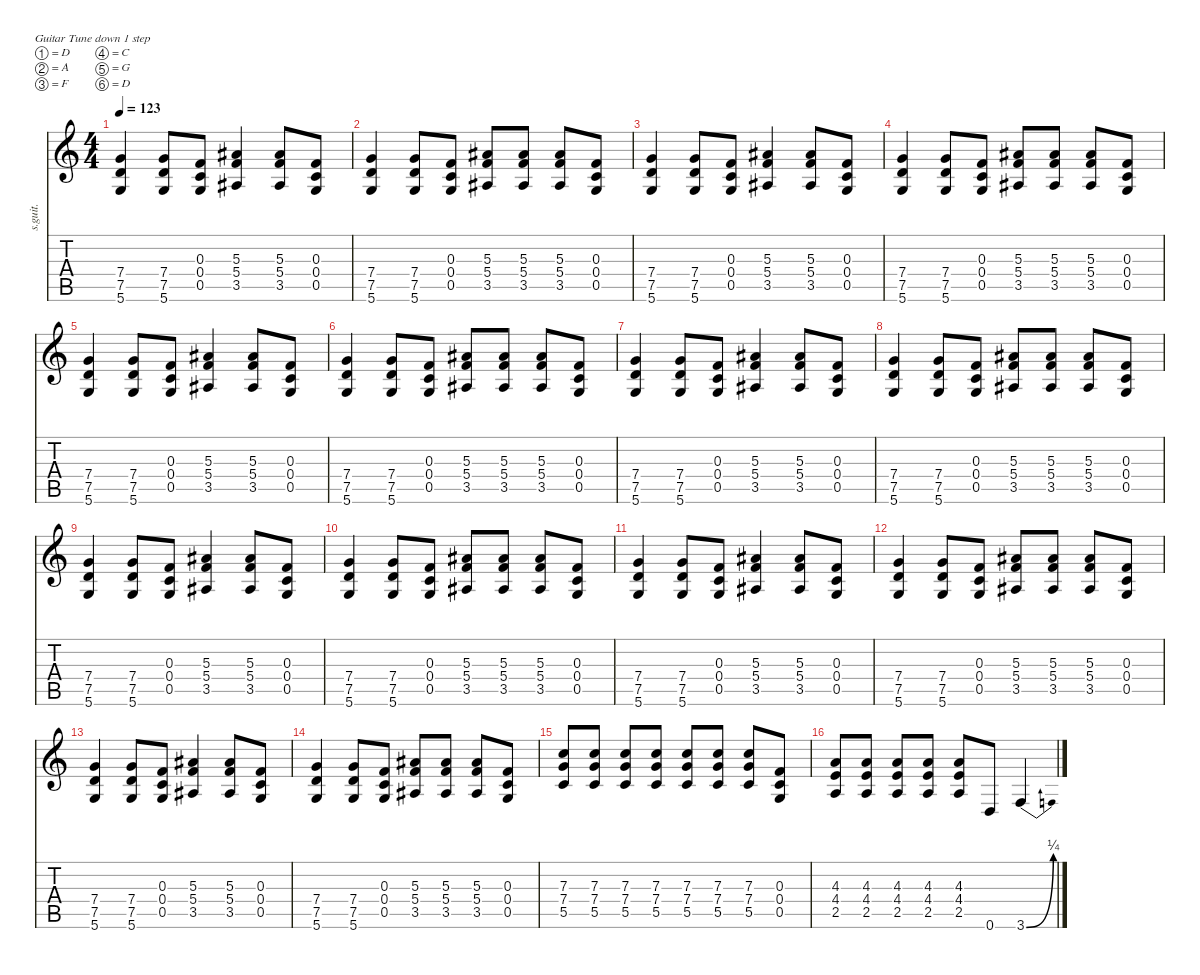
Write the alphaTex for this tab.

\defaultSystemsLayout 4
\hideDynamics
\bracketExtendMode nobrackets
\track ("Kurt Cobain" "s.guit.") {instrument distortionguitar}
\staff {score tabs}
\tuning (D4 A3 F3 C3 G2 D2)
\ts (4 4)
\tempo 123
\clef g2
\ks c
(7.4 7.5 5.6).4{lyrics (0 "") lyrics (1 "") lyrics (2 "") lyrics (3 "") lyrics (4 "") dy fff} (7.4 7.5 5.6).8{lyrics (0 "") lyrics (1 "") lyrics (2 "") lyrics (3 "") lyrics (4 "")} (0.3 0.4 0.5).8{lyrics (0 "") lyrics (1 "") lyrics (2 "") lyrics (3 "") lyrics (4 "")} (5.3{acc #} 5.4 3.5{acc #}).4{lyrics (0 "") lyrics (1 "") lyrics (2 "") lyrics (3 "") lyrics (4 "")} (5.3{acc #} 5.4 3.5{acc #}).8{lyrics (0 "") lyrics (1 "") lyrics (2 "") lyrics (3 "") lyrics (4 "")} (0.3 0.4 0.5).8{lyrics (0 "") lyrics (1 "") lyrics (2 "") lyrics (3 "") lyrics (4 "")} |
(7.4 7.5 5.6).4{lyrics (0 "") lyrics (1 "") lyrics (2 "") lyrics (3 "") lyrics (4 "")} (7.4 7.5 5.6).8{lyrics (0 "") lyrics (1 "") lyrics (2 "") lyrics (3 "") lyrics (4 "")} (0.3 0.4 0.5).8{lyrics (0 "") lyrics (1 "") lyrics (2 "") lyrics (3 "") lyrics (4 "")} (5.3{acc #} 5.4 3.5{acc #}).8{lyrics (0 "") lyrics (1 "") lyrics (2 "") lyrics (3 "") lyrics (4 "")} (5.3{acc #} 5.4 3.5{acc #}).8{lyrics (0 "") lyrics (1 "") lyrics (2 "") lyrics (3 "") lyrics (4 "")} (5.3{acc #} 5.4 3.5{acc #}).8{lyrics (0 "") lyrics (1 "") lyrics (2 "") lyrics (3 "") lyrics (4 "")} (0.3 0.4 0.5).8{lyrics (0 "") lyrics (1 "") lyrics (2 "") lyrics (3 "") lyrics (4 "")} |
(7.4 7.5 5.6).4{lyrics (0 "") lyrics (1 "") lyrics (2 "") lyrics (3 "") lyrics (4 "")} (7.4 7.5 5.6).8{lyrics (0 "") lyrics (1 "") lyrics (2 "") lyrics (3 "") lyrics (4 "")} (0.3 0.4 0.5).8{lyrics (0 "") lyrics (1 "") lyrics (2 "") lyrics (3 "") lyrics (4 "")} (5.3{acc #} 5.4 3.5{acc #}).4{lyrics (0 "") lyrics (1 "") lyrics (2 "") lyrics (3 "") lyrics (4 "")} (5.3{acc #} 5.4 3.5{acc #}).8{lyrics (0 "") lyrics (1 "") lyrics (2 "") lyrics (3 "") lyrics (4 "")} (0.3 0.4 0.5).8{lyrics (0 "") lyrics (1 "") lyrics (2 "") lyrics (3 "") lyrics (4 "")} |
(7.4 7.5 5.6).4{lyrics (0 "") lyrics (1 "") lyrics (2 "") lyrics (3 "") lyrics (4 "")} (7.4 7.5 5.6).8{lyrics (0 "") lyrics (1 "") lyrics (2 "") lyrics (3 "") lyrics (4 "")} (0.3 0.4 0.5).8{lyrics (0 "") lyrics (1 "") lyrics (2 "") lyrics (3 "") lyrics (4 "")} (5.3{acc #} 5.4 3.5{acc #}).8{lyrics (0 "") lyrics (1 "") lyrics (2 "") lyrics (3 "") lyrics (4 "")} (5.3{acc #} 5.4 3.5{acc #}).8{lyrics (0 "") lyrics (1 "") lyrics (2 "") lyrics (3 "") lyrics (4 "")} (5.3{acc #} 5.4 3.5{acc #}).8{lyrics (0 "") lyrics (1 "") lyrics (2 "") lyrics (3 "") lyrics (4 "")} (0.3 0.4 0.5).8{lyrics (0 "") lyrics (1 "") lyrics (2 "") lyrics (3 "") lyrics (4 "")} |
(7.4 7.5 5.6).4{lyrics (0 "") lyrics (1 "") lyrics (2 "") lyrics (3 "") lyrics (4 "")} (7.4 7.5 5.6).8{lyrics (0 "") lyrics (1 "") lyrics (2 "") lyrics (3 "") lyrics (4 "")} (0.3 0.4 0.5).8{lyrics (0 "") lyrics (1 "") lyrics (2 "") lyrics (3 "") lyrics (4 "")} (5.3{acc #} 5.4 3.5{acc #}).4{lyrics (0 "") lyrics (1 "") lyrics (2 "") lyrics (3 "") lyrics (4 "")} (5.3{acc #} 5.4 3.5{acc #}).8{lyrics (0 "") lyrics (1 "") lyrics (2 "") lyrics (3 "") lyrics (4 "")} (0.3 0.4 0.5).8{lyrics (0 "") lyrics (1 "") lyrics (2 "") lyrics (3 "") lyrics (4 "")} |
(7.4 7.5 5.6).4{lyrics (0 "") lyrics (1 "") lyrics (2 "") lyrics (3 "") lyrics (4 "")} (7.4 7.5 5.6).8{lyrics (0 "") lyrics (1 "") lyrics (2 "") lyrics (3 "") lyrics (4 "")} (0.3 0.4 0.5).8{lyrics (0 "") lyrics (1 "") lyrics (2 "") lyrics (3 "") lyrics (4 "")} (5.3{acc #} 5.4 3.5{acc #}).8{lyrics (0 "") lyrics (1 "") lyrics (2 "") lyrics (3 "") lyrics (4 "")} (5.3{acc #} 5.4 3.5{acc #}).8{lyrics (0 "") lyrics (1 "") lyrics (2 "") lyrics (3 "") lyrics (4 "")} (5.3{acc #} 5.4 3.5{acc #}).8{lyrics (0 "") lyrics (1 "") lyrics (2 "") lyrics (3 "") lyrics (4 "")} (0.3 0.4 0.5).8{lyrics (0 "") lyrics (1 "") lyrics (2 "") lyrics (3 "") lyrics (4 "")} |
(7.4 7.5 5.6).4{lyrics (0 "") lyrics (1 "") lyrics (2 "") lyrics (3 "") lyrics (4 "")} (7.4 7.5 5.6).8{lyrics (0 "") lyrics (1 "") lyrics (2 "") lyrics (3 "") lyrics (4 "")} (0.3 0.4 0.5).8{lyrics (0 "") lyrics (1 "") lyrics (2 "") lyrics (3 "") lyrics (4 "")} (5.3{acc #} 5.4 3.5{acc #}).4{lyrics (0 "") lyrics (1 "") lyrics (2 "") lyrics (3 "") lyrics (4 "")} (5.3{acc #} 5.4 3.5{acc #}).8{lyrics (0 "") lyrics (1 "") lyrics (2 "") lyrics (3 "") lyrics (4 "")} (0.3 0.4 0.5).8{lyrics (0 "") lyrics (1 "") lyrics (2 "") lyrics (3 "") lyrics (4 "")} |
(7.4 7.5 5.6).4{lyrics (0 "") lyrics (1 "") lyrics (2 "") lyrics (3 "") lyrics (4 "")} (7.4 7.5 5.6).8{lyrics (0 "") lyrics (1 "") lyrics (2 "") lyrics (3 "") lyrics (4 "")} (0.3 0.4 0.5).8{lyrics (0 "") lyrics (1 "") lyrics (2 "") lyrics (3 "") lyrics (4 "")} (5.3{acc #} 5.4 3.5{acc #}).8{lyrics (0 "") lyrics (1 "") lyrics (2 "") lyrics (3 "") lyrics (4 "")} (5.3{acc #} 5.4 3.5{acc #}).8{lyrics (0 "") lyrics (1 "") lyrics (2 "") lyrics (3 "") lyrics (4 "")} (5.3{acc #} 5.4 3.5{acc #}).8{lyrics (0 "") lyrics (1 "") lyrics (2 "") lyrics (3 "") lyrics (4 "")} (0.3 0.4 0.5).8{lyrics (0 "") lyrics (1 "") lyrics (2 "") lyrics (3 "") lyrics (4 "")} |
(7.4 7.5 5.6).4{lyrics (0 "") lyrics (1 "") lyrics (2 "") lyrics (3 "") lyrics (4 "")} (7.4 7.5 5.6).8{lyrics (0 "") lyrics (1 "") lyrics (2 "") lyrics (3 "") lyrics (4 "")} (0.3 0.4 0.5).8{lyrics (0 "") lyrics (1 "") lyrics (2 "") lyrics (3 "") lyrics (4 "")} (5.3{acc #} 5.4 3.5{acc #}).4{lyrics (0 "") lyrics (1 "") lyrics (2 "") lyrics (3 "") lyrics (4 "")} (5.3{acc #} 5.4 3.5{acc #}).8{lyrics (0 "") lyrics (1 "") lyrics (2 "") lyrics (3 "") lyrics (4 "")} (0.3 0.4 0.5).8{lyrics (0 "") lyrics (1 "") lyrics (2 "") lyrics (3 "") lyrics (4 "")} |
(7.4 7.5 5.6).4{lyrics (0 "") lyrics (1 "") lyrics (2 "") lyrics (3 "") lyrics (4 "")} (7.4 7.5 5.6).8{lyrics (0 "") lyrics (1 "") lyrics (2 "") lyrics (3 "") lyrics (4 "")} (0.3 0.4 0.5).8{lyrics (0 "") lyrics (1 "") lyrics (2 "") lyrics (3 "") lyrics (4 "")} (5.3{acc #} 5.4 3.5{acc #}).8{lyrics (0 "") lyrics (1 "") lyrics (2 "") lyrics (3 "") lyrics (4 "")} (5.3{acc #} 5.4 3.5{acc #}).8{lyrics (0 "") lyrics (1 "") lyrics (2 "") lyrics (3 "") lyrics (4 "")} (5.3{acc #} 5.4 3.5{acc #}).8{lyrics (0 "") lyrics (1 "") lyrics (2 "") lyrics (3 "") lyrics (4 "")} (0.3 0.4 0.5).8{lyrics (0 "") lyrics (1 "") lyrics (2 "") lyrics (3 "") lyrics (4 "")} |
(7.4 7.5 5.6).4{lyrics (0 "") lyrics (1 "") lyrics (2 "") lyrics (3 "") lyrics (4 "")} (7.4 7.5 5.6).8{lyrics (0 "") lyrics (1 "") lyrics (2 "") lyrics (3 "") lyrics (4 "")} (0.3 0.4 0.5).8{lyrics (0 "") lyrics (1 "") lyrics (2 "") lyrics (3 "") lyrics (4 "")} (5.3{acc #} 5.4 3.5{acc #}).4{lyrics (0 "") lyrics (1 "") lyrics (2 "") lyrics (3 "") lyrics (4 "")} (5.3{acc #} 5.4 3.5{acc #}).8{lyrics (0 "") lyrics (1 "") lyrics (2 "") lyrics (3 "") lyrics (4 "")} (0.3 0.4 0.5).8{lyrics (0 "") lyrics (1 "") lyrics (2 "") lyrics (3 "") lyrics (4 "")} |
(7.4 7.5 5.6).4{lyrics (0 "") lyrics (1 "") lyrics (2 "") lyrics (3 "") lyrics (4 "")} (7.4 7.5 5.6).8{lyrics (0 "") lyrics (1 "") lyrics (2 "") lyrics (3 "") lyrics (4 "")} (0.3 0.4 0.5).8{lyrics (0 "") lyrics (1 "") lyrics (2 "") lyrics (3 "") lyrics (4 "")} (5.3{acc #} 5.4 3.5{acc #}).8{lyrics (0 "") lyrics (1 "") lyrics (2 "") lyrics (3 "") lyrics (4 "")} (5.3{acc #} 5.4 3.5{acc #}).8{lyrics (0 "") lyrics (1 "") lyrics (2 "") lyrics (3 "") lyrics (4 "")} (5.3{acc #} 5.4 3.5{acc #}).8{lyrics (0 "") lyrics (1 "") lyrics (2 "") lyrics (3 "") lyrics (4 "")} (0.3 0.4 0.5).8{lyrics (0 "") lyrics (1 "") lyrics (2 "") lyrics (3 "") lyrics (4 "")} |
(7.4 7.5 5.6).4{lyrics (0 "") lyrics (1 "") lyrics (2 "") lyrics (3 "") lyrics (4 "")} (7.4 7.5 5.6).8{lyrics (0 "") lyrics (1 "") lyrics (2 "") lyrics (3 "") lyrics (4 "")} (0.3 0.4 0.5).8{lyrics (0 "") lyrics (1 "") lyrics (2 "") lyrics (3 "") lyrics (4 "")} (5.3{acc #} 5.4 3.5{acc #}).4{lyrics (0 "") lyrics (1 "") lyrics (2 "") lyrics (3 "") lyrics (4 "")} (5.3{acc #} 5.4 3.5{acc #}).8{lyrics (0 "") lyrics (1 "") lyrics (2 "") lyrics (3 "") lyrics (4 "")} (0.3 0.4 0.5).8{lyrics (0 "") lyrics (1 "") lyrics (2 "") lyrics (3 "") lyrics (4 "")} |
(7.4 7.5 5.6).4{lyrics (0 "") lyrics (1 "") lyrics (2 "") lyrics (3 "") lyrics (4 "")} (7.4 7.5 5.6).8{lyrics (0 "") lyrics (1 "") lyrics (2 "") lyrics (3 "") lyrics (4 "")} (0.3 0.4 0.5).8{lyrics (0 "") lyrics (1 "") lyrics (2 "") lyrics (3 "") lyrics (4 "")} (5.3{acc #} 5.4 3.5{acc #}).8{lyrics (0 "") lyrics (1 "") lyrics (2 "") lyrics (3 "") lyrics (4 "")} (5.3{acc #} 5.4 3.5{acc #}).8{lyrics (0 "") lyrics (1 "") lyrics (2 "") lyrics (3 "") lyrics (4 "")} (5.3{acc #} 5.4 3.5{acc #}).8{lyrics (0 "") lyrics (1 "") lyrics (2 "") lyrics (3 "") lyrics (4 "")} (0.3 0.4 0.5).8{lyrics (0 "") lyrics (1 "") lyrics (2 "") lyrics (3 "") lyrics (4 "")} |
(7.3 7.4 5.5).8{lyrics (0 "") lyrics (1 "") lyrics (2 "") lyrics (3 "") lyrics (4 "")} (7.3 7.4 5.5).8{lyrics (0 "") lyrics (1 "") lyrics (2 "") lyrics (3 "") lyrics (4 "")} (7.3 7.4 5.5).8{lyrics (0 "") lyrics (1 "") lyrics (2 "") lyrics (3 "") lyrics (4 "")} (7.3 7.4 5.5).8{lyrics (0 "") lyrics (1 "") lyrics (2 "") lyrics (3 "") lyrics (4 "")} (7.3 7.4 5.5).8{lyrics (0 "") lyrics (1 "") lyrics (2 "") lyrics (3 "") lyrics (4 "")} (7.3 7.4 5.5).8{lyrics (0 "") lyrics (1 "") lyrics (2 "") lyrics (3 "") lyrics (4 "")} (7.3 7.4 5.5).8{lyrics (0 "") lyrics (1 "") lyrics (2 "") lyrics (3 "") lyrics (4 "")} (0.3 0.4 0.5).8{lyrics (0 "") lyrics (1 "") lyrics (2 "") lyrics (3 "") lyrics (4 "")} |
(4.3 4.4 2.5).8{lyrics (0 "") lyrics (1 "") lyrics (2 "") lyrics (3 "") lyrics (4 "")} (4.3 4.4 2.5).8{lyrics (0 "") lyrics (1 "") lyrics (2 "") lyrics (3 "") lyrics (4 "")} (4.3 4.4 2.5).8{lyrics (0 "") lyrics (1 "") lyrics (2 "") lyrics (3 "") lyrics (4 "")} (4.3 4.4 2.5).8{lyrics (0 "") lyrics (1 "") lyrics (2 "") lyrics (3 "") lyrics (4 "")} (4.3 4.4 2.5).8{lyrics (0 "") lyrics (1 "") lyrics (2 "") lyrics (3 "") lyrics (4 "")} 0.6.8{lyrics (0 "") lyrics (1 "") lyrics (2 "") lyrics (3 "") lyrics (4 "")} 3.6{be (bend 0 0 60 1)}.4{lyrics (0 "") lyrics (1 "") lyrics (2 "") lyrics (3 "") lyrics (4 "")}
